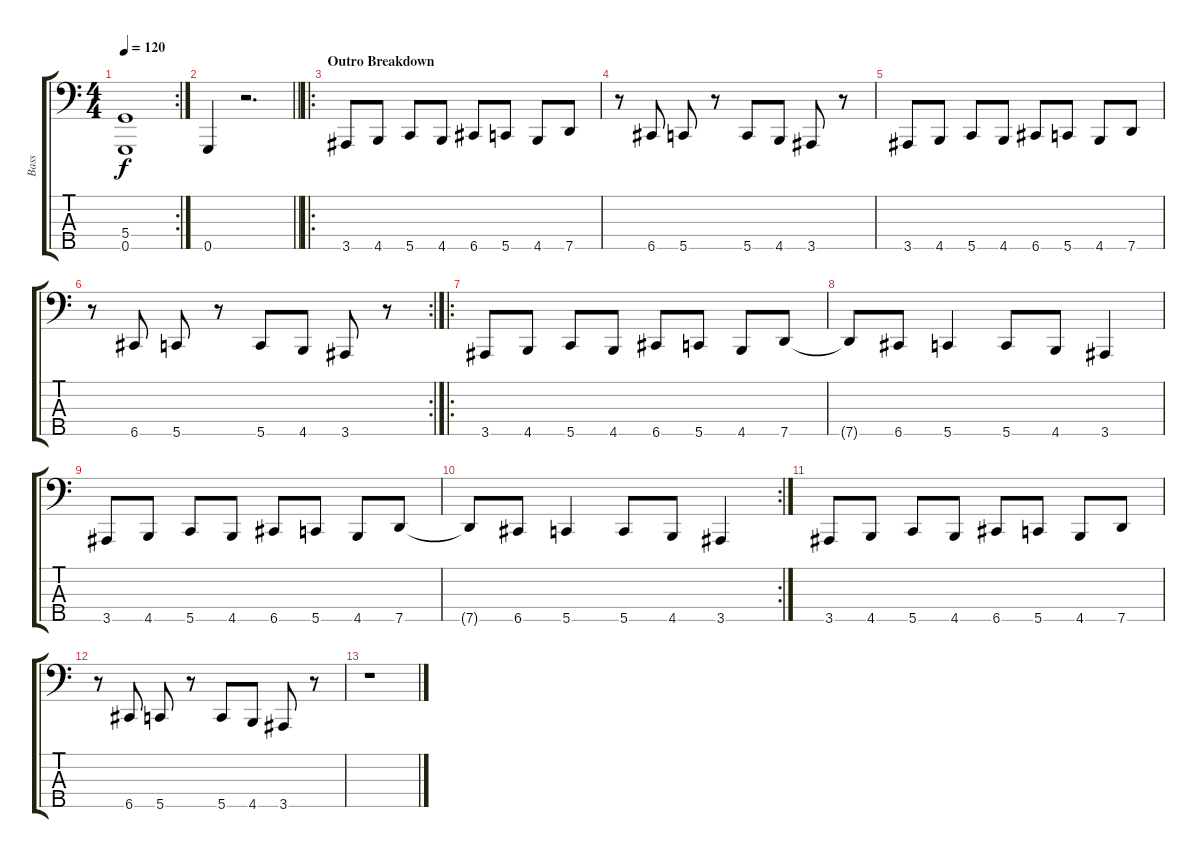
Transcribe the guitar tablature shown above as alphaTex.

\track ("Bass" "Bass") {instrument electricbasspick}
\staff {score tabs}
\tuning (F2 C2 G1 D1 G0) {hide}
\rc 2
\ts (4 4)
\tempo 120
\clef f4
\ks c
(5.4{t} 0.5{t}).1{dy f} |
\barLineRight lightlight
0.5.4 r.2{d} |
\ro
\section ("" "Outro Breakdown")
3.5.8 4.5.8 5.5.8 4.5.8 6.5.8 5.5.8 4.5.8 7.5.8 |
r.8 6.5.8 5.5.8 r.8 5.5.8 4.5.8 3.5.8 r.8 |
3.5.8 4.5.8 5.5.8 4.5.8 6.5.8 5.5.8 4.5.8 7.5.8 |
\rc 2
r.8 6.5.8 5.5.8 r.8 5.5.8 4.5.8 3.5.8 r.8 |
\ro
3.5.8 4.5.8 5.5.8 4.5.8 6.5.8 5.5.8 4.5.8 7.5.8 |
7.5{t}.8 6.5.8 5.5.4 5.5.8 4.5.8 3.5.4 |
3.5.8 4.5.8 5.5.8 4.5.8 6.5.8 5.5.8 4.5.8 7.5.8 |
\rc 2
7.5{t}.8 6.5.8 5.5.4 5.5.8 4.5.8 3.5.4 |
3.5.8 4.5.8 5.5.8 4.5.8 6.5.8 5.5.8 4.5.8 7.5.8 |
r.8 6.5.8 5.5.8 r.8 5.5.8 4.5.8 3.5.8 r.8 |
r.1
